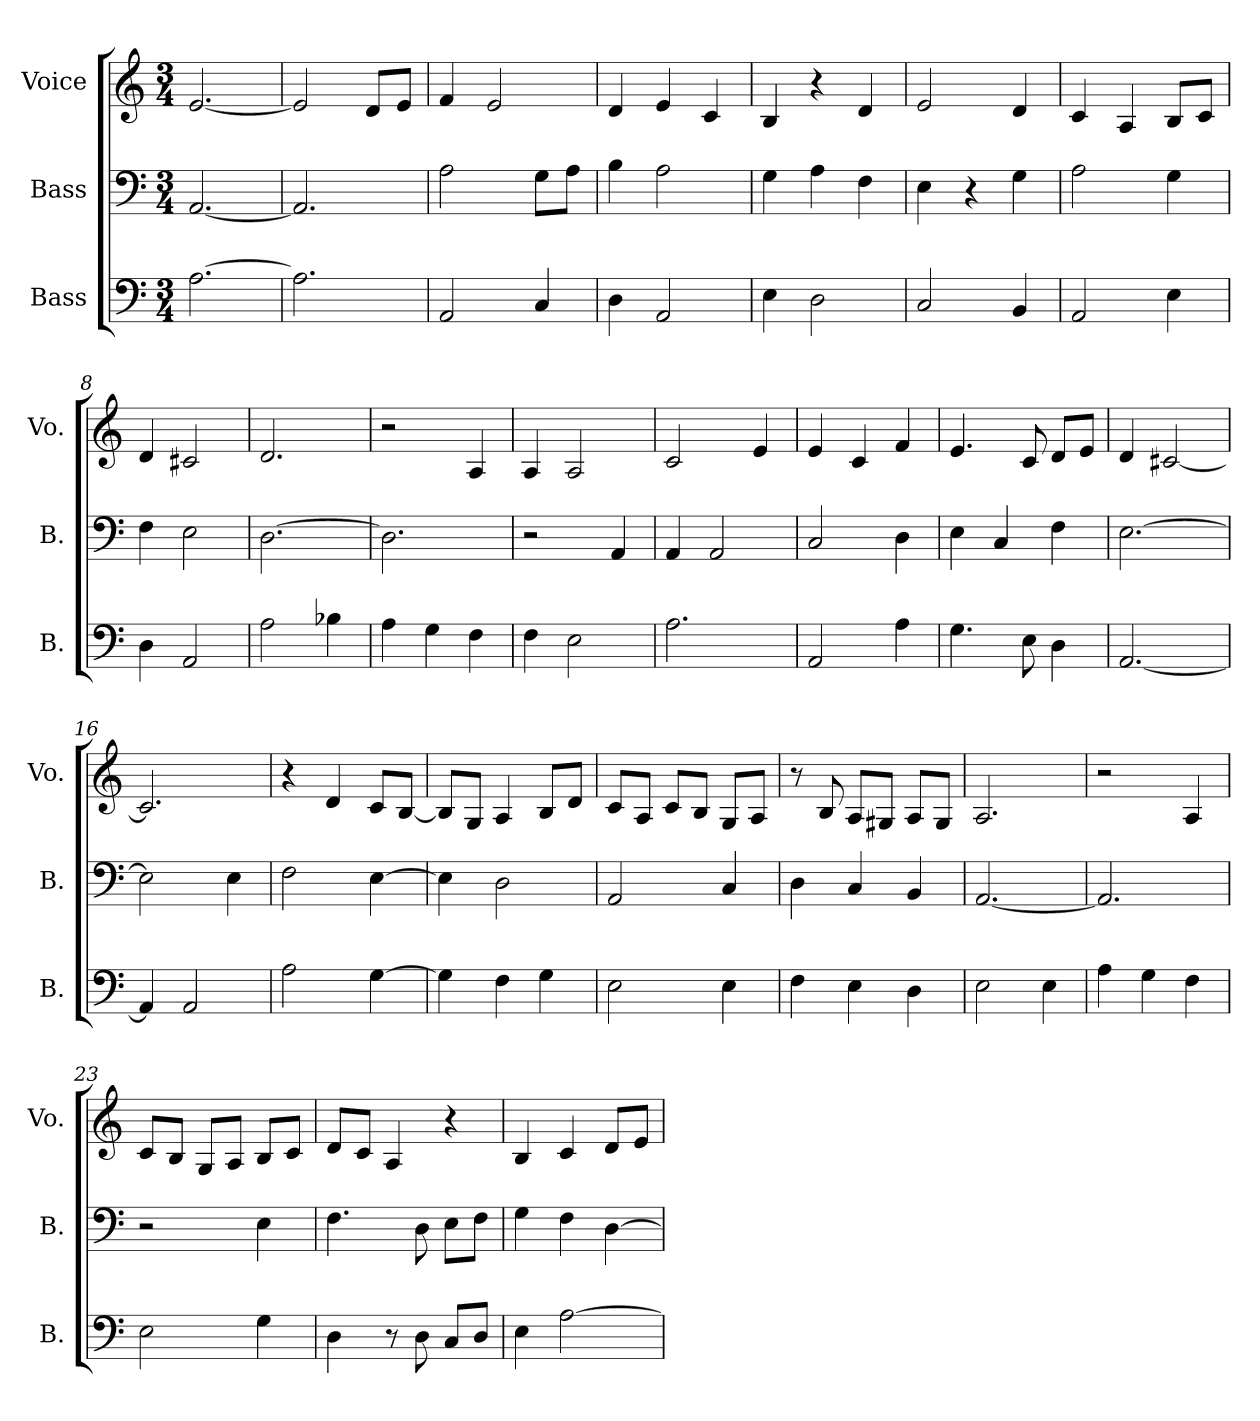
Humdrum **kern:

**kern	**kern	**kern
*part3	*part2	*part1
*staff3	*staff2	*staff1
*I"Bass	*I"Bass	*I"Voice
*I'B.	*I'B.	*I'Vo.
*clefF4	*clefF4	*clefG2
*k[]	*k[]	*k[]
*M3/4	*M3/4	*M3/4
=1	=1	=1
[2.A\	[2.AA/	[2.e/
=2	=2	=2
2.A\]	2.AA/]	2e/]
.	.	8d/L
.	.	8e/J
=3	=3	=3
2AA/	2A\	4f/
.	.	2e/
4C/	8G\L	.
.	8A\J	.
=4	=4	=4
4D\	4B\	4d/
2AA/	2A\	4e/
.	.	4c/
=5	=5	=5
4E\	4G\	4B/
2D\	4A\	4r
.	4F\	4d/
=6	=6	=6
2C/	4E\	2e/
.	4r	.
4BB/	4G\	4d/
=7	=7	=7
2AA/	2A\	4c/
.	.	4A/
4E\	4G\	8B/L
.	.	8c/J
=8	=8	=8
4D\	4F\	4d/
2AA/	2E\	2c#X/
=9	=9	=9
2A\	[2.D\	2.d/
4B-X\	.	.
=10	=10	=10
4A\	2.D\]	2r
4G\	.	.
4F\	.	4A/
=11	=11	=11
4F\	2r	4A/
2E\	.	2A/
.	4AA/	.
=12	=12	=12
2.A\	4AA/	2c/
.	2AA/	.
.	.	4e/
!!LO:LB:g=z
=13	=13	=13
2AA/	2C/	4e/
.	.	4c/
4A\	4D\	4f/
=14	=14	=14
4.G\	4E\	4.e/
.	4C/	.
8E\	.	8c/
4D\	4F\	8d/L
.	.	8e/J
=15	=15	=15
[2.AA/	[2.E\	4d/
.	.	[2c#X/
=16	=16	=16
4AA/]	2E\]	2.c#/]
2AA/	.	.
.	4E\	.
=17	=17	=17
2A\	2F\	4r
.	.	4d/
[4G\	[4E\	8c/L
.	.	[8B/J
=18	=18	=18
4G\]	4E\]	8B/L]
.	.	8G/J
4F\	2D\	4A/
4G\	.	8B/L
.	.	8d/J
=19	=19	=19
2E\	2AA/	8c/L
.	.	8A/J
.	.	8c/L
.	.	8B/J
4E\	4C/	8G/L
.	.	8A/J
=20	=20	=20
4F\	4D\	8r
.	.	8B/
4E\	4C/	8A/L
.	.	8G#X/J
4D\	4BB/	8A/L
.	.	8G#/J
!!LO:LB:g=z
=21	=21	=21
2E\	[2.AA/	2.A/
4E\	.	.
=22	=22	=22
4A\	2.AA/]	2r
4G\	.	.
4F\	.	4A/
=23	=23	=23
2E\	2r	8c/L
.	.	8B/J
.	.	8G/L
.	.	8A/J
4G\	4E\	8B/L
.	.	8c/J
=24	=24	=24
4D\	4.F\	8d/L
.	.	8c/J
8r	.	4A/
8D\	8D\	.
8C/L	8E\L	4r
8D/J	8F\J	.
=25	=25	=25
4E\	4G\	4B/
[2A\	4F\	4c/
.	[4D\	8d/L
.	.	8e/J
=	=	=
*-	*-	*-
